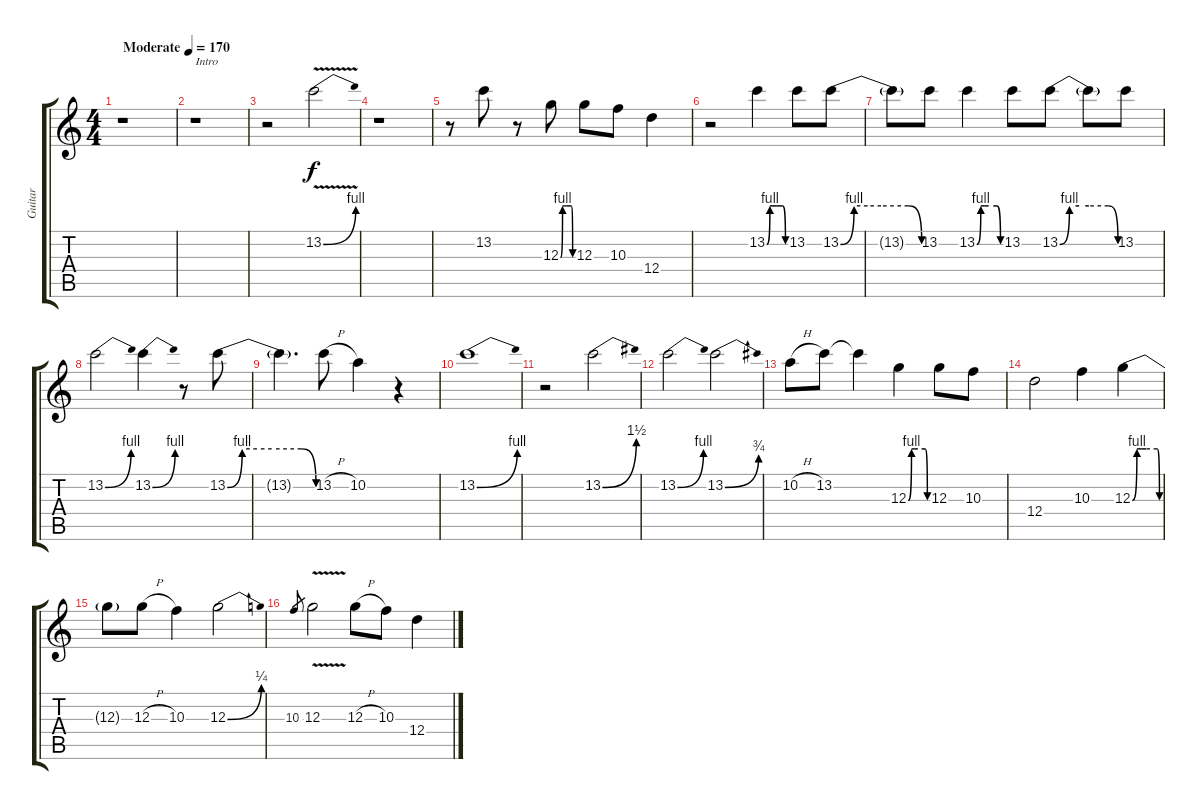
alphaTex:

\track ("Guitar" "Guitar") {instrument overdrivenguitar}
\staff {score tabs}
\tuning (E4 B3 G3 D3 A2 E2) {hide}
\ts (4 4)
\tempo (170 "Moderate")
\clef g2
\ks c
r.1{dy f instrument overdrivenguitar} |
r.1{txt "Intro"} |
r.2 13.2{be (bend 0 0 60 4) v}.2 |
r.1 |
r.8 13.2.8 r.8 12.3{be (custom 0 0 10 4 20 4 30 4 53 4 60 0)}.8 12.3.8 10.3.8 12.4.4 |
r.2 13.2{be (custom 0 0 10 4 20 4 30 4 51 4 60 0)}.4 13.2.8 13.2{be (custom 0 0 10 4 20 4 30 4 50 4 60 0)}.8 |
13.2{t}.8 13.2.8 13.2{be (custom 0 0 10 4 20 4 30 4 51 4 60 0)}.4 13.2.8 13.2{be (custom 0 0 10 4 20 4 30 4 50 4 60 0)}.8 13.2{t}.8 13.2.8 |
13.2{be (bend 0 0 60 4)}.2 13.2{be (bend 0 0 60 4)}.4 r.8 13.2{be (custom 0 0 10 4 20 4 30 4 50 4 60 0)}.8 |
13.2{t}.4{d} 13.2{h}.8 10.2.4 r.4 |
13.2{be (bend 0 0 60 4)}.1 |
r.2 13.2{be (bend 0 0 60 6)}.2 |
13.2{be (bend 0 0 60 4)}.2 13.2{be (bend 0 0 60 3)}.2 |
10.2{h}.8 13.2.8 13.2{t}.4 12.3{be (custom 0 0 10 4 20 4 30 4 53 4 60 0)}.4 12.3.8 10.3.8 |
12.4.2 10.3.4 12.3{be (custom 0 0 10 4 20 4 30 4 55 4 60 0)}.4 |
12.3{t}.8 12.3{h}.8 10.3.4 12.3{be (bend 0 0 60 1)}.2 |
10.3.8{gr} 12.3{v}.2 12.3{h}.8 10.3.8 12.4.4
